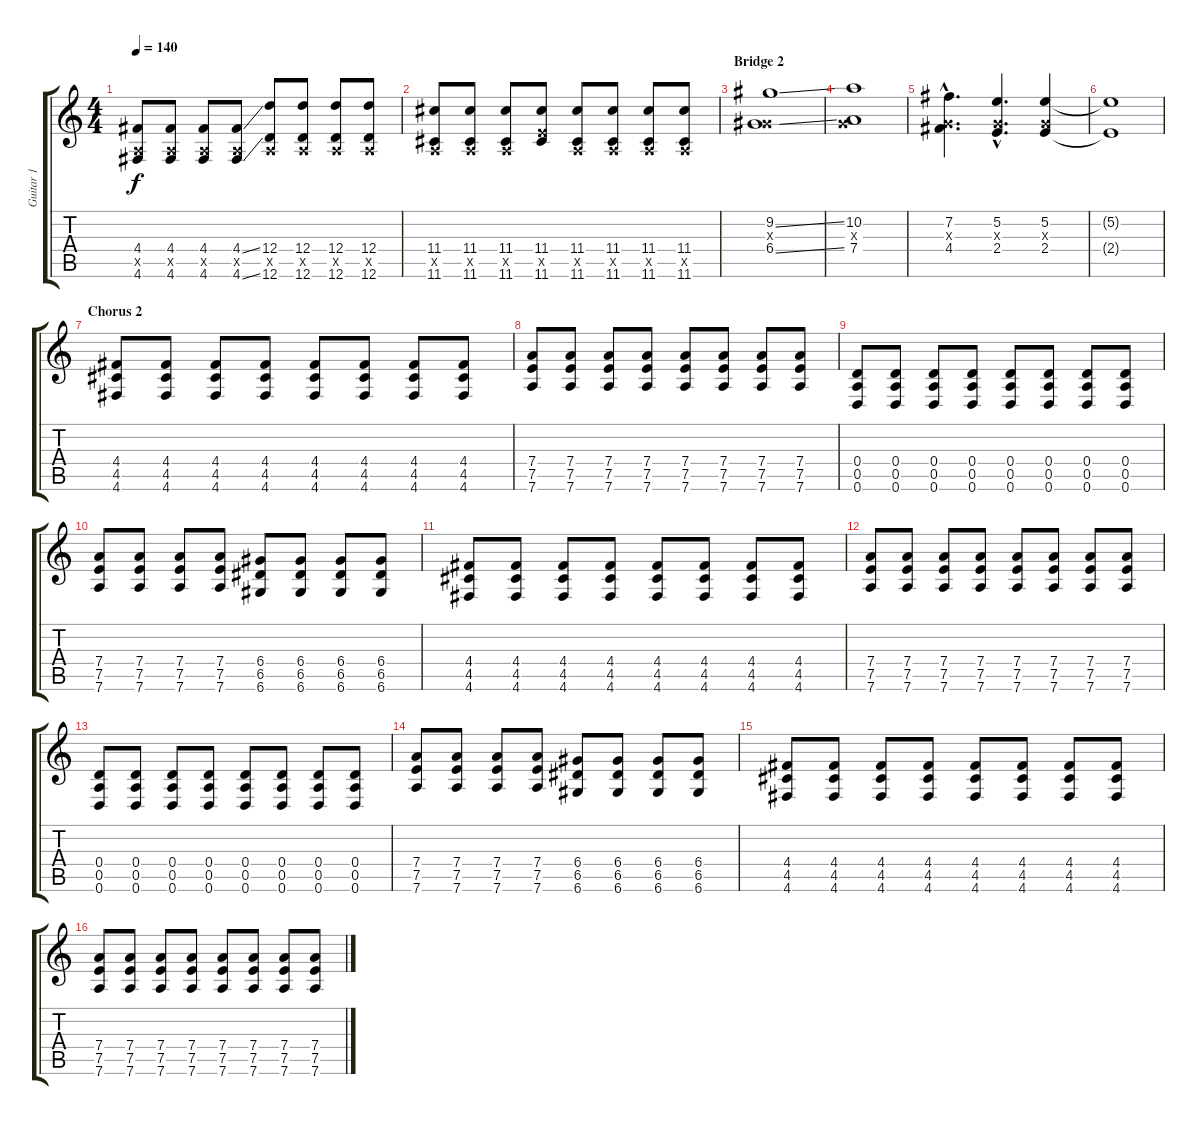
\track ("Guitar 1" "Guitar 1") {instrument acousticguitarnylon}
\staff {score tabs}
\tuning (E4 B3 G3 D3 A2 D2) {hide}
\ts (4 4)
\tempo 140
\clef g2
\ks c
(4.4 0.5{x} 4.6).8{dy f} (4.4 0.5{x} 4.6).8 (4.4 0.5{x} 4.6).8 (4.4{ss} 0.5{x} 4.6{ss}).8 (12.4 0.5{x} 12.6).8 (12.4 0.5{x} 12.6).8 (12.4 0.5{x} 12.6).8 (12.4 0.5{x} 12.6).8 |
(11.4 0.5{x} 11.6).8 (11.4 0.5{x} 11.6).8 (11.4 0.5{x} 11.6).8 (11.4 7.5{x} 11.6).8 (11.4 0.5{x} 11.6).8 (11.4 0.5{x} 11.6).8 (11.4 0.5{x} 11.6).8 (11.4 0.5{x} 11.6).8 |
\section ("" "Bridge 2")
(9.2{ss} 0.3{x} 6.4{ss}).1 |
(10.2 0.3{x} 7.4).1 |
(7.2{hac} 0.3{hac x} 4.4{hac}).4{d} (5.2{hac} 0.3{hac x} 2.4{hac}).4{d} (5.2 0.3{x} 2.4).4 |
(5.2{t} 2.4{t}).1 |
\section ("" "Chorus 2")
(4.4 4.5 4.6).8 (4.4 4.5 4.6).8 (4.4 4.5 4.6).8 (4.4 4.5 4.6).8 (4.4 4.5 4.6).8 (4.4 4.5 4.6).8 (4.4 4.5 4.6).8 (4.4 4.5 4.6).8 |
(7.4 7.5 7.6).8 (7.4 7.5 7.6).8 (7.4 7.5 7.6).8 (7.4 7.5 7.6).8 (7.4 7.5 7.6).8 (7.4 7.5 7.6).8 (7.4 7.5 7.6).8 (7.4 7.5 7.6).8 |
(0.4 0.5 0.6).8 (0.4 0.5 0.6).8 (0.4 0.5 0.6).8 (0.4 0.5 0.6).8 (0.4 0.5 0.6).8 (0.4 0.5 0.6).8 (0.4 0.5 0.6).8 (0.4 0.5 0.6).8 |
(7.4 7.5 7.6).8 (7.4 7.5 7.6).8 (7.4 7.5 7.6).8 (7.4 7.5 7.6).8 (6.4 6.5 6.6).8 (6.4 6.5 6.6).8 (6.4 6.5 6.6).8 (6.4 6.5 6.6).8 |
(4.4 4.5 4.6).8 (4.4 4.5 4.6).8 (4.4 4.5 4.6).8 (4.4 4.5 4.6).8 (4.4 4.5 4.6).8 (4.4 4.5 4.6).8 (4.4 4.5 4.6).8 (4.4 4.5 4.6).8 |
(7.4 7.5 7.6).8 (7.4 7.5 7.6).8 (7.4 7.5 7.6).8 (7.4 7.5 7.6).8 (7.4 7.5 7.6).8 (7.4 7.5 7.6).8 (7.4 7.5 7.6).8 (7.4 7.5 7.6).8 |
(0.4 0.5 0.6).8 (0.4 0.5 0.6).8 (0.4 0.5 0.6).8 (0.4 0.5 0.6).8 (0.4 0.5 0.6).8 (0.4 0.5 0.6).8 (0.4 0.5 0.6).8 (0.4 0.5 0.6).8 |
(7.4 7.5 7.6).8 (7.4 7.5 7.6).8 (7.4 7.5 7.6).8 (7.4 7.5 7.6).8 (6.4 6.5 6.6).8 (6.4 6.5 6.6).8 (6.4 6.5 6.6).8 (6.4 6.5 6.6).8 |
(4.4 4.5 4.6).8 (4.4 4.5 4.6).8 (4.4 4.5 4.6).8 (4.4 4.5 4.6).8 (4.4 4.5 4.6).8 (4.4 4.5 4.6).8 (4.4 4.5 4.6).8 (4.4 4.5 4.6).8 |
(7.4 7.5 7.6).8 (7.4 7.5 7.6).8 (7.4 7.5 7.6).8 (7.4 7.5 7.6).8 (7.4 7.5 7.6).8 (7.4 7.5 7.6).8 (7.4 7.5 7.6).8 (7.4 7.5 7.6).8
